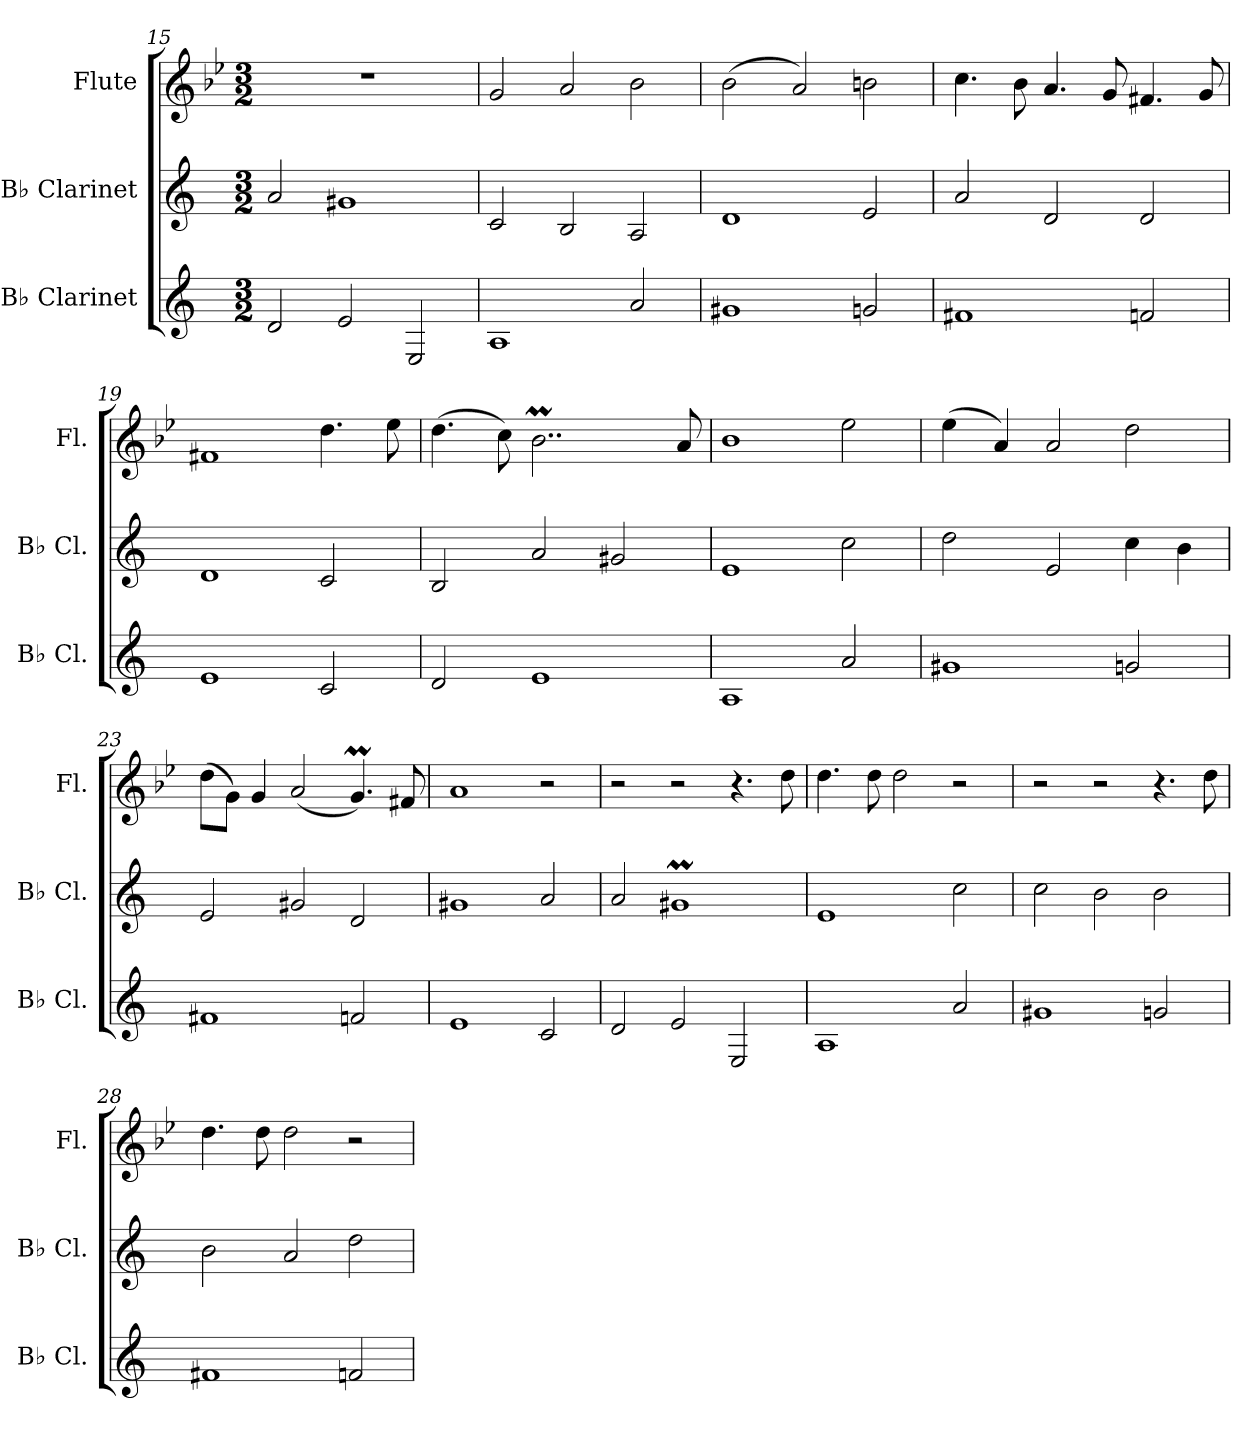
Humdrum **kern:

**kern	**kern	**kern
*part3	*part2	*part1
*staff3	*staff2	*staff1
*I"B♭ Clarinet	*I"B♭ Clarinet	*I"Flute
*I'B♭ Cl.	*I'B♭ Cl.	*I'Fl.
*clefG2	*clefG2	*clefG2
*ITrd1c2	*ITrd1c2	*
*k[b-e-]	*k[b-e-]	*k[b-e-]
*M3/2	*M3/2	*M3/2
=15	=15	=15
2c/	2g/	1.r
2d/	1f#X	.
2D/	.	.
!!LO:LB:g=z
=16	=16	=16
1G	2B-/	2g/
.	2A/	2a/
2g/	2G/	2b-\
=17	=17	=17
1f#X	1c	(>2b-\
.	.	2a/)
2fn/	2d/	2bn\
=18	=18	=18
1en	2g/	4.cc\
.	.	8b-\
.	2c/	4.a/
.	.	8g/
2e-X/	2c/	4.f#X/
.	.	8g/
=19	=19	=19
1d	1c	1f#X
2B-/	2B-/	4.dd\
.	.	8ee-\
=20	=20	=20
2c/	2A/	(>4.dd\
.	.	8cc\)
1d	2g/	2..b-M\
.	2f#X/	.
.	.	8a/
=21	=21	=21
1G	1d	1b-
2g/	2b-\	2ee-\
!!LO:LB:g=z
=22	=22	=22
1f#X	2cc\	(>4ee-\
.	.	4a/)
.	2d/	2a/
2fn/	4b-\	2dd\
.	4a\	.
=23	=23	=23
1en	2d/	(>8dd\L
.	.	8g\J)
.	.	4g/
.	2f#X/	(<2a/
2e-X/	2c/	4.gM/)
.	.	8f#X/
=24	=24	=24
1d	1f#X	1a
2B-/	2g/	2r
=25	=25	=25
2c/	2g/	2r
2d/	1f#Xm	2r
2D/	.	4.r
.	.	8dd\
=26	=26	=26
1G	1d	4.dd\
.	.	8dd\
.	.	2dd\
2g/	2b-\	2r
=27	=27	=27
1f#X	2b-\	2r
.	2a\	2r
2fn/	2a\	4.r
.	.	8dd\
=28	=28	=28
1en	2a\	4.dd\
.	.	8dd\
.	2g/	2dd\
2e-X/	2cc\	2r
=	=	=
*-	*-	*-
